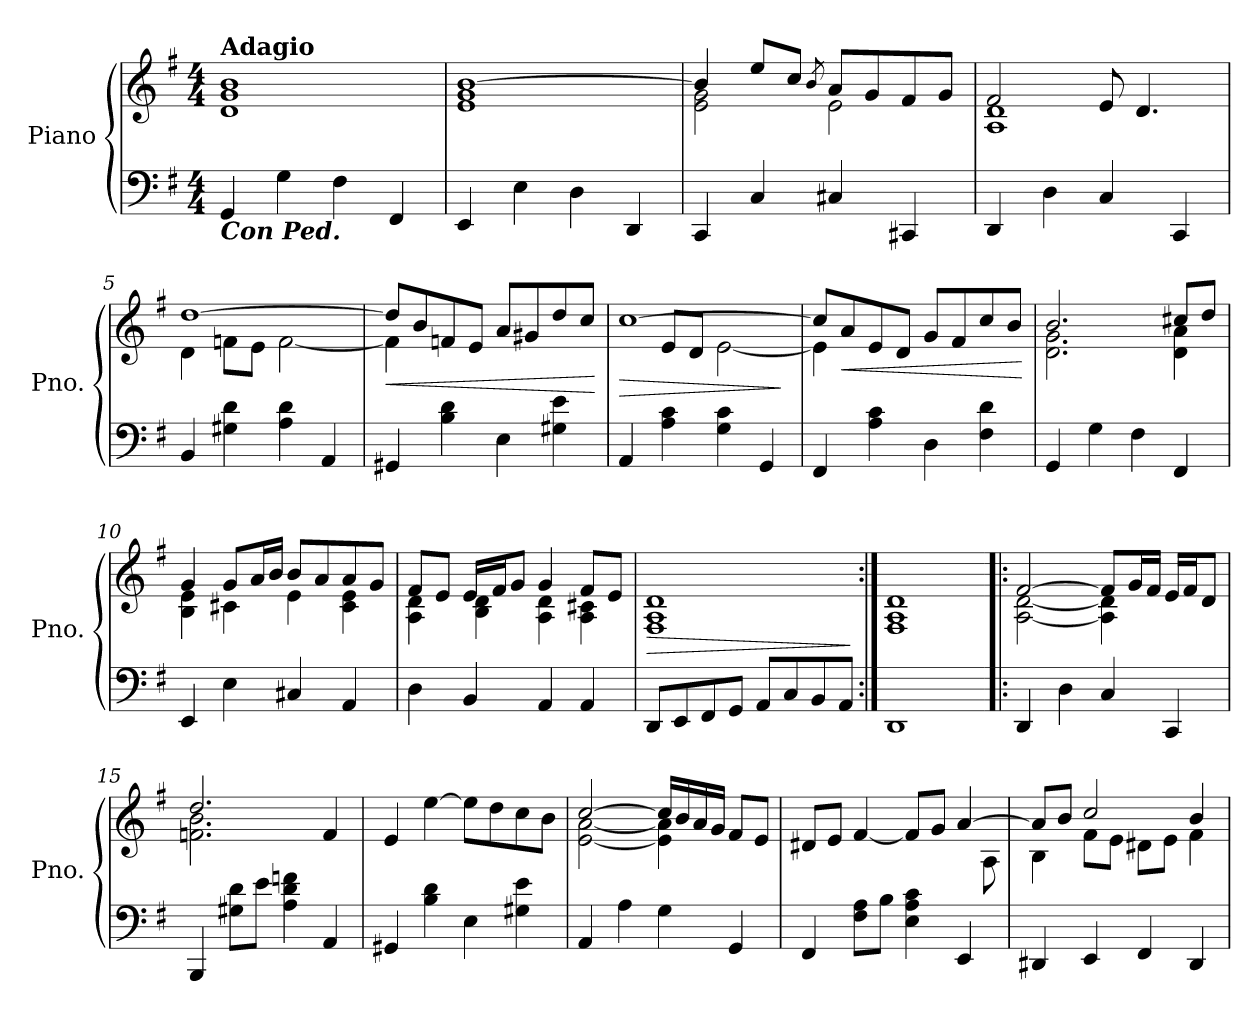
**kern	**kern	**dynam
*part1	*part1	*part1
*staff2	*staff1	*staff1/2
*I"Piano	*	*
*I'Pno.	*	*
*clefF4	*clefG2	*
*k[f#]	*k[f#]	*
*M4/4	*M4/4	*
*MM66	*MM66	*
=1	=1	=1
*	*^	*
!	!LO:TX:a:B:t=Adagio	!	!
!LO:TX:b:Bi:t=Con Ped.	!	!	!
4GG/	1b	1d 1g	.
4G\	.	.	.
4F#\	.	.	.
4FF#/	.	.	.
=2	=2	=2	=2
4EE/	[1b	1e 1g	.
4E\	.	.	.
4D\	.	.	.
4DD/	.	.	.
=3	=3	=3	=3
4CC/	4b/]	2e\ 2g\	.
4C/	8ee/L	.	.
.	8cc/J	.	.
.	8qb/	.	.
4C#X/	8a/L	2e\	.
.	8g/	.	.
4CC#X/	8f#/	.	.
.	8g/J	.	.
=4	=4	=4	=4
4DD/	2f#/	1A 1d	.
4D\	.	.	.
4C/	8e/	.	.
.	4.d/	.	.
4CC/	.	.	.
!!LO:LB:g=z	!!
=5	=5	=5	=5
4BB/	[1dd	4d\	.
4G#X\ 4d\	.	8fn\L	.
.	.	8e\J	.
4A\ 4d\	.	[2f\	.
4AA/	.	.	.
=6	=6	=6	=6
!	!	!	!LO:HP:b
4GG#X/	8dd/L]	4f\]	<
.	8b/	.	.
4B\ 4d\	8fn/	2.ryy	.
.	8e/J	.	.
4E\	8a/L	.	.
.	8g#X/	.	.
4G#X\ 4e\	8dd/	.	.
.	8cc/J	.	.
*	*v	*v	*
.	.	[
=7	=7	=7
!	!	!LO:HP:b
*	*^	*
4AA/	[1cc	4ryy	>
4A\ 4c\	.	8e/L	.
.	.	8d/J	.
4G\ 4c\	.	[2e\	.
4GG/	.	.	.
*	*v	*v	*
.	.	]
=8	=8	=8
*	*^	*
4FF#/	8cc/L]	4e\]	.
!	!	!	!LO:HP:b
.	8a/	.	<
4A\ 4c\	8e/	2.ryy	.
.	8d/J	.	.
4D\	8g/L	.	.
.	8f#/	.	.
4F#\ 4d\	8cc/	.	.
.	8b/J	.	.
*	*v	*v	*
.	.	[
!!LO:LB:g=z
=9	=9	=9
*	*^	*
4GG/	2.b/	2.d\ 2.g\	.
4G\	.	.	.
4F#\	.	.	.
4FF#/	8cc#X/L	4d\ 4a\	.
.	8dd/J	.	.
=10	=10	=10	=10
4EE/	4g/	4B\ 4e\	.
4E\	8g/L	4c#X\	.
.	16a/L	.	.
.	16b/JJ	.	.
4C#X/	8b/L	4e\	.
.	8a/	.	.
4AA/	8a/	4c#\ 4e\	.
.	8g/J	.	.
=11	=11	=11	=11
4D\	8f#/L	4A\ 4d\	.
.	8e/J	.	.
4BB/	16e/LL	4B\ 4d\	.
.	16f#/J	.	.
.	8g/J	.	.
4AA/	4g/	4A\ 4d\	.
4AA/	8f#/L	4A\ 4c#X\	.
.	8e/J	.	.
!!LO:LB:g=z	!!
=12	=12	=12	=12
!	!	!	!LO:HP:b
8DD/L	1d	1F# 1A	>
8EE/	.	.	.
8FF#/	.	.	.
8GG/J	.	.	.
8AA/L	.	.	.
8C/	.	.	.
8BB/	.	.	.
8AA/J	.	.	.
*	*v	*v	*
.	.	]
=13:|!	=13:|!	=13:|!
*	*^	*
1DD	1d	1F# 1A	.
=14!|:	=14!|:	=14!|:	=14!|:
4DD/	[2f#/	[2A\ [2d\	.
4D\	.	.	.
4C/	8f#/L]	4A\] 4d\]	.
.	16g/L	.	.
.	16f#/JJ	.	.
4CC/	16e/LL	4ryy	.
.	16f#/J	.	.
.	8d/J	.	.
=15	=15	=15	=15
4BBB/	2.dd/	2.fn\ 2.b\	.
8G#X\ 8d\L	.	.	.
8e\J	.	.	.
4A\ 4d\ 4fn\	.	.	.
4AA/	4f/	4ryy	.
*	*v	*v	*
=16	=16	=16
4GG#X/	4e/	.
4B\ 4d\	[4ee\	.
4E\	8ee\L]	.
.	8dd\	.
4G#X\ 4e\	8cc\	.
.	8b\J	.
!!LO:LB:g=z
=17	=17	=17
*	*^	*
4AA/	[2cc/	[2e\ [2a\	.
4A\	.	.	.
4G\	16cc/LL]	4e\] 4a\]	.
.	16b/	.	.
.	16a/	.	.
.	16g/JJ	.	.
4GG/	8f#/L	4ryy	.
.	8e/J	.	.
=18	=18	=18	=18
4FF#/	8d#X/L	2..ryy	.
.	8e/J	.	.
8F#\ 8A\L	[4f#/	.	.
8B\J	.	.	.
4E\ 4A\ 4c\	8f#/L]	.	.
.	8g/J	.	.
4EE/	[4a/	.	.
.	.	8A\	.
=19	=19	=19	=19
4DD#X/	8a/L]	4B\	.
.	8b/J	.	.
4EE/	2cc/	8f#\L	.
.	.	8e\J	.
4FF#/	.	8d#X\L	.
.	.	8e\J	.
4DD#/	4b/	4f#\	.
*	*v	*v	*
=	=	=
*-	*-	*-
